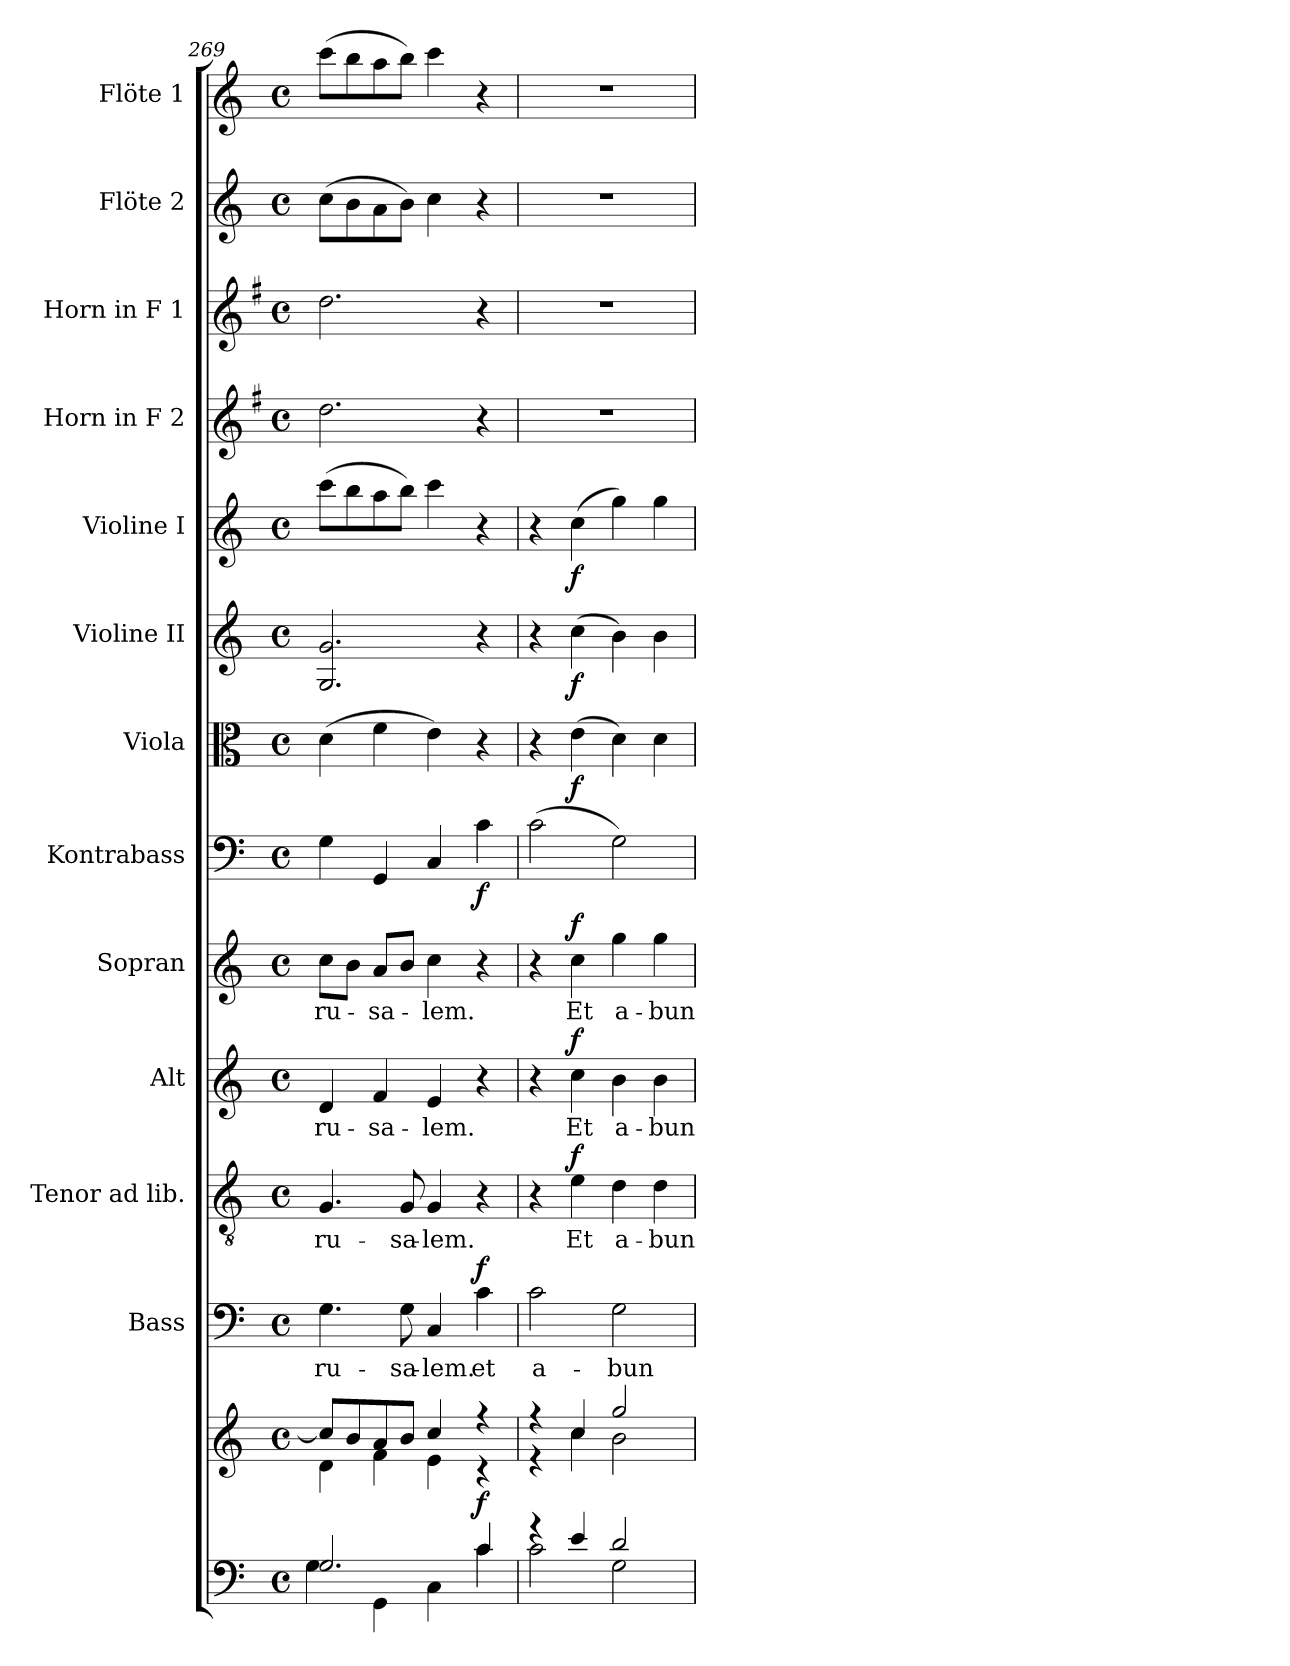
**kern	**kern	**dynam	**kern	**text	**dynam	**kern	**text	**dynam	**kern	**text	**dynam	**kern	**text	**dynam	**kern	**dynam	**kern	**dynam	**kern	**dynam	**kern	**dynam	**kern	**kern	**kern	**kern
*part13	*part13	*part13	*part12	*part12	*part12	*part11	*part11	*part11	*part10	*part10	*part10	*part9	*part9	*part9	*part8	*part8	*part7	*part7	*part6	*part6	*part5	*part5	*part4	*part3	*part2	*part1
*staff14	*staff13	*staff13/14	*staff12	*staff12	*staff12	*staff11	*staff11	*staff11	*staff10	*staff10	*staff10	*staff9	*staff9	*staff9	*staff8	*staff8	*staff7	*staff7	*staff6	*staff6	*staff5	*staff5	*staff4	*staff3	*staff2	*staff1
*	*	*	*I"Bass	*	*	*I"Tenor ad lib.	*	*	*I"Alt	*	*	*I"Sopran	*	*	*I"Kontrabass	*	*I"Viola	*	*I"Violine II	*	*I"Violine I	*	*I"Horn in F 2	*I"Horn in F 1	*I"Flöte 2	*I"Flöte 1
*	*	*	*I'B.	*	*	*I'T.	*	*	*I'A.	*	*	*I'S.	*	*	*I'Kb.	*	*I'Vla.	*	*I'Vl. II	*	*I'Vl. I	*	*	*	*I'Fl. 2	*I'Fl. 1
*clefF4	*clefG2	*	*clefF4	*	*	*clefGv2	*	*	*clefG2	*	*	*clefG2	*	*	*clefF4	*	*clefC3	*	*clefG2	*	*clefG2	*	*clefG2	*clefG2	*clefG2	*clefG2
*	*	*	*	*	*	*	*	*	*	*	*	*	*	*	*ITrd7c12	*	*	*	*	*	*	*	*ITrd4c7	*ITrd4c7	*	*
*k[]	*k[]	*	*k[]	*	*	*k[]	*	*	*k[]	*	*	*k[]	*	*	*k[]	*	*k[]	*	*k[]	*	*k[]	*	*k[]	*k[]	*k[]	*k[]
*C:	*C:	*	*C:	*	*	*C:	*	*	*C:	*	*	*C:	*	*	*C:	*	*C:	*	*C:	*	*C:	*	*C:	*C:	*C:	*C:
*M4/4	*M4/4	*	*M4/4	*	*	*M4/4	*	*	*M4/4	*	*	*M4/4	*	*	*M4/4	*	*M4/4	*	*M4/4	*	*M4/4	*	*M4/4	*M4/4	*M4/4	*M4/4
*met(c)	*met(c)	*	*met(c)	*	*	*met(c)	*	*	*met(c)	*	*	*met(c)	*	*	*met(c)	*	*met(c)	*	*met(c)	*	*met(c)	*	*met(c)	*met(c)	*met(c)	*met(c)
=269	=269	=269	=269	=269	=269	=269	=269	=269	=269	=269	=269	=269	=269	=269	=269	=269	=269	=269	=269	=269	=269	=269	=269	=269	=269	=269
*^	*^	*	*	*	*	*	*	*	*	*	*	*	*	*	*	*	*	*	*	*	*	*	*	*	*	*
!	!	!	!	!	!	!LO:LY:b	!	!	!LO:LY:b	!	!	!LO:LY:b	!	!	!LO:LY:b	!	!	!	!	!	!	!	!	!	!	!	!	!
2.G/	4G\	8cc/L]	4d\	.	4.G\	-ru-	.	4.G/	-ru-	.	4d/	-ru-	.	8cc\L	-ru-	.	4GG\	.	(>4d\	.	2.G/ 2.g/	.	(>8ccc\L	.	2.g\	2.g\	(>8cc\L	(>8ccc\L
.	.	8b/	.	.	.	.	.	.	.	.	.	.	.	8b\J	.	.	.	.	.	.	.	.	8bb\	.	.	.	8b\	8bb\
!	!	!	!	!	!	!	!	!	!	!	!	!LO:LY:b	!	!	!LO:LY:b	!	!	!	!	!	!	!	!	!	!	!	!	!
.	4GG\	8a/	4f\	.	.	.	.	.	.	.	4f/	-sa-	.	8a/L	-sa-	.	4GGG/	.	4f\	.	.	.	8aa\	.	.	.	8a\	8aa\
!	!	!	!	!	!	!LO:LY:b	!	!	!LO:LY:b	!	!	!	!	!	!	!	!	!	!	!	!	!	!	!	!	!	!	!
.	.	8b/J	.	.	8G\	-sa-	.	8G/	-sa-	.	.	.	.	8b/J	.	.	.	.	.	.	.	.	8bb\J)	.	.	.	8b\J)	8bb\J)
!	!	!	!	!	!	!LO:LY:b	!	!	!LO:LY:b	!	!	!LO:LY:b	!	!	!LO:LY:b	!	!	!	!	!	!	!	!	!	!	!	!	!
.	4C\	4cc/	4e\	.	4C/	-lem.	.	4G/	-lem.	.	4e/	-lem.	.	4cc\	-lem.	.	4CC/	.	4e\)	.	.	.	4ccc\	.	.	.	4cc\	4ccc\
!	!	!	!	!LO:DY:b	!	!LO:LY:b	!LO:DY:a	!	!	!	!	!	!	!	!	!	!	!LO:DY:b	!	!	!	!	!	!	!	!	!	!
4c/	4c\	4r	4r	f	4c\	et	f	4r	.	.	4r	.	.	4r	.	.	4C\	f	4r	.	4r	.	4r	.	4r	4r	4r	4r
!!LO:PB:g=z
=270	=270	=270	=270	=270	=270	=270	=270	=270	=270	=270	=270	=270	=270	=270	=270	=270	=270	=270	=270	=270	=270	=270	=270	=270	=270	=270	=270	=270
!	!	!	!	!	!	!LO:LY:b	!	!	!	!	!	!	!	!	!	!	!	!	!	!	!	!	!	!	!	!	!	!
4rg	2c\	4r	4r	.	2c\	a-	.	4r	.	.	4r	.	.	4r	.	.	(>2C\	.	4r	.	4r	.	4r	.	1r	1r	1r	1r
!	!	!	!	!	!	!	!	!	!LO:LY:b	!LO:DY:a	!	!LO:LY:b	!LO:DY:a	!	!LO:LY:b	!LO:DY:a	!	!	!	!LO:DY:b	!	!LO:DY:b	!	!LO:DY:b	!	!	!	!
4e/	.	4cc/	4cc\	.	.	.	.	4e\	Et	f	4cc\	Et	f	4cc\	Et	f	.	.	(>4e\	f	(>4cc\	f	(>4cc\	f	.	.	.	.
!	!	!	!	!	!	!LO:LY:b	!	!	!LO:LY:b	!	!	!LO:LY:b	!	!	!LO:LY:b	!	!	!	!	!	!	!	!	!	!	!	!	!
2d/	2G\	2gg/	2b\	.	2G\	-bun-	.	4d\	a-	.	4b\	a-	.	4gg\	a-	.	2GG\)	.	4d\)	.	4b\)	.	4gg\)	.	.	.	.	.
!	!	!	!	!	!	!	!	!	!LO:LY:b	!	!	!LO:LY:b	!	!	!LO:LY:b	!	!	!	!	!	!	!	!	!	!	!	!	!
.	.	.	.	.	.	.	.	4d\	-bun-	.	4b\	-bun-	.	4gg\	-bun-	.	.	.	4d\	.	4b\	.	4gg\	.	.	.	.	.
*v	*v	*	*	*	*	*	*	*	*	*	*	*	*	*	*	*	*	*	*	*	*	*	*	*	*	*	*	*
*	*v	*v	*	*	*	*	*	*	*	*	*	*	*	*	*	*	*	*	*	*	*	*	*	*	*	*	*
=	=	=	=	=	=	=	=	=	=	=	=	=	=	=	=	=	=	=	=	=	=	=	=	=	=	=
*-	*-	*-	*-	*-	*-	*-	*-	*-	*-	*-	*-	*-	*-	*-	*-	*-	*-	*-	*-	*-	*-	*-	*-	*-	*-	*-
